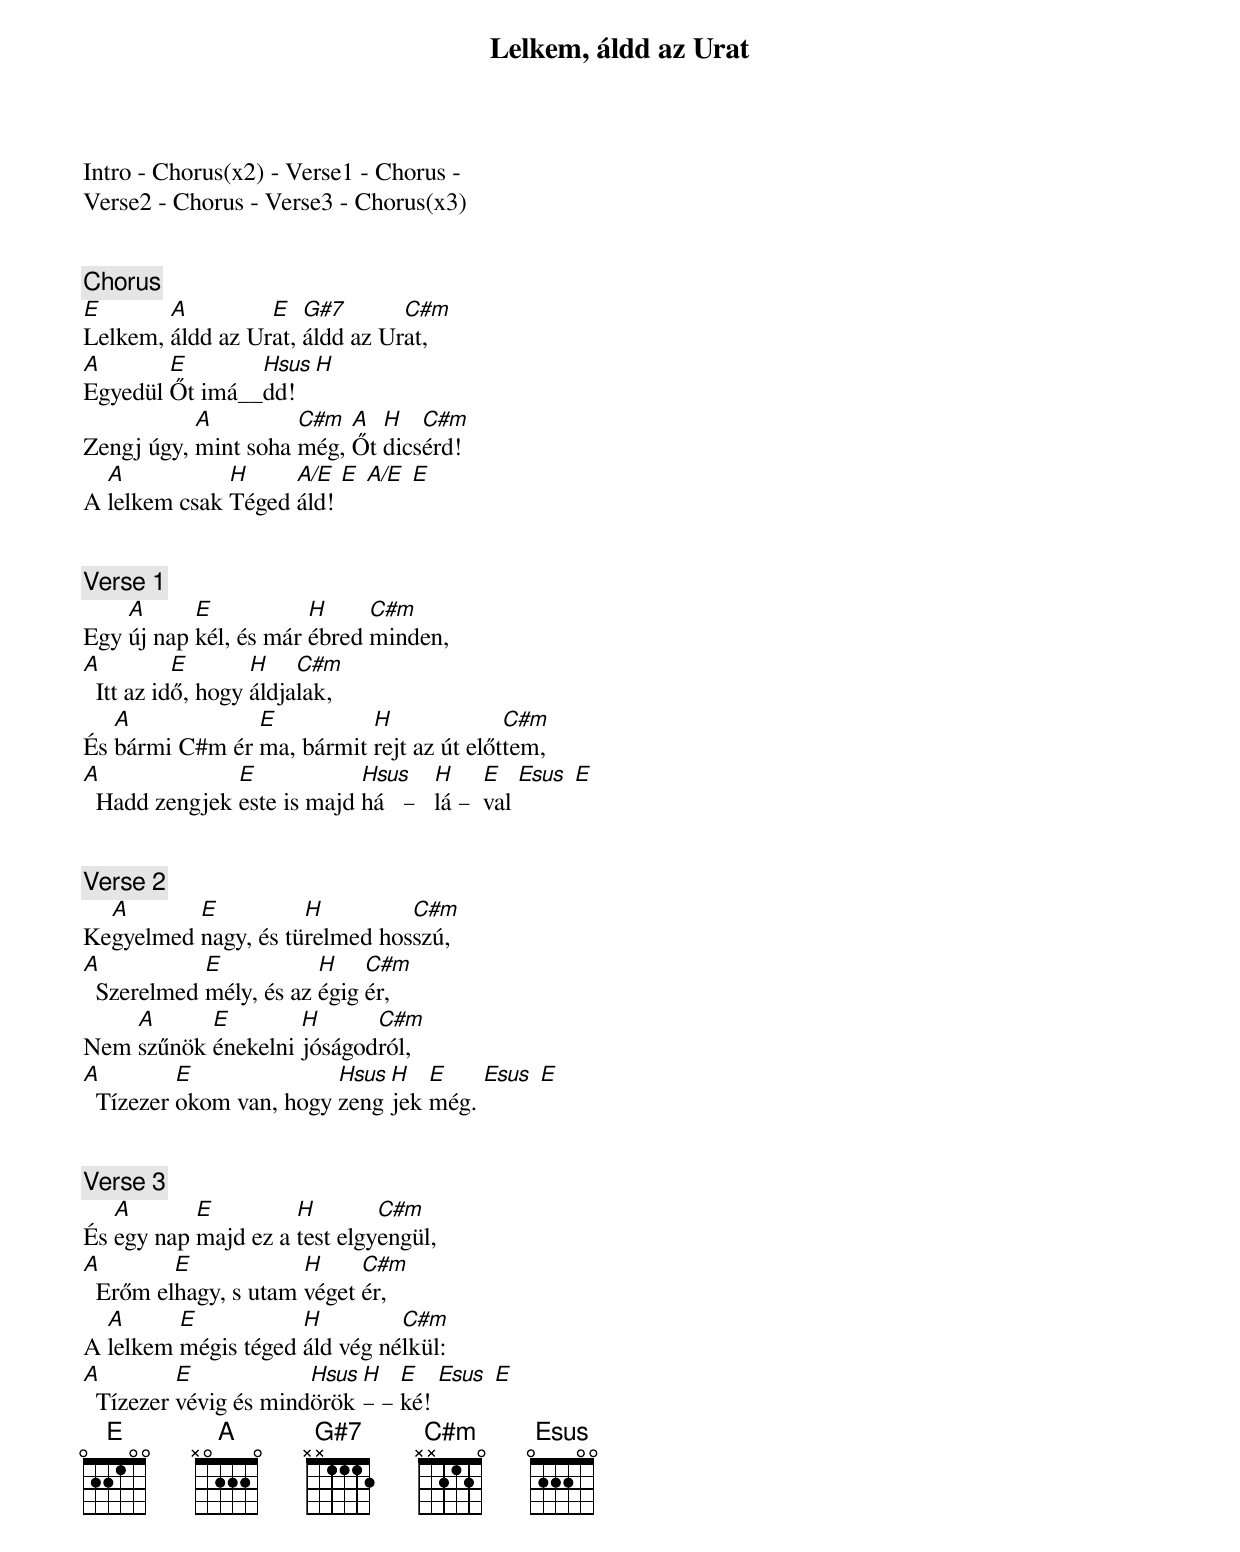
{title: Lelkem, áldd az Urat}
{subtitle: }



Intro - Chorus(x2) - Verse1 - Chorus -
Verse2 - Chorus - Verse3 - Chorus(x3)


{c:Chorus}
[E]Lelkem, [A]áldd az Ur[E]at, [G#7]áldd az Ur[C#m]at,
[A]Egyedül [E]Őt imá__[Hsus]dd! [H]
Zengj úgy, [A]mint soha [C#m]még, [A]Őt [H]dics[C#m]érd!
A [A]lelkem csak [H]Téged [A/E]áld! [E] [A/E] [E]


{c:Verse 1}
Egy [A]új nap [E]kél, és már [H]ébred [C#m]minden,
[A]  Itt az id[E]ő, hogy [H]áldja[C#m]lak,
És [A]bármi C#m ér [E]ma, bármit [H]rejt az út előt[C#m]tem,
[A]  Hadd zengjek [E]este is majd [Hsus]há   –   [H]lá –  [E]val [Esus] [E]


{c:Verse 2}
Ke[A]gyelmed [E]nagy, és tü[H]relmed hos[C#m]szú,
[A]  Szerelmed [E]mély, és az [H]égig [C#m]ér,
Nem [A]szűnök [E]énekelni [H]jóságod[C#m]ról,
[A]  Tízezer [E]okom van, hogy [Hsus]zeng[H]jek [E]még. [Esus] [E]


{c:Verse 3}
És [A]egy nap [E]majd ez a [H]test elgy[C#m]engül,
[A]  Erőm el[E]hagy, s utam [H]véget [C#m]ér,
A [A]lelkem [E]mégis téged [H]áld vég né[C#m]lkül:
[A]  Tízezer [E]vévig és mind[Hsus]örök [H]– – [E]ké! [Esus] [E]
